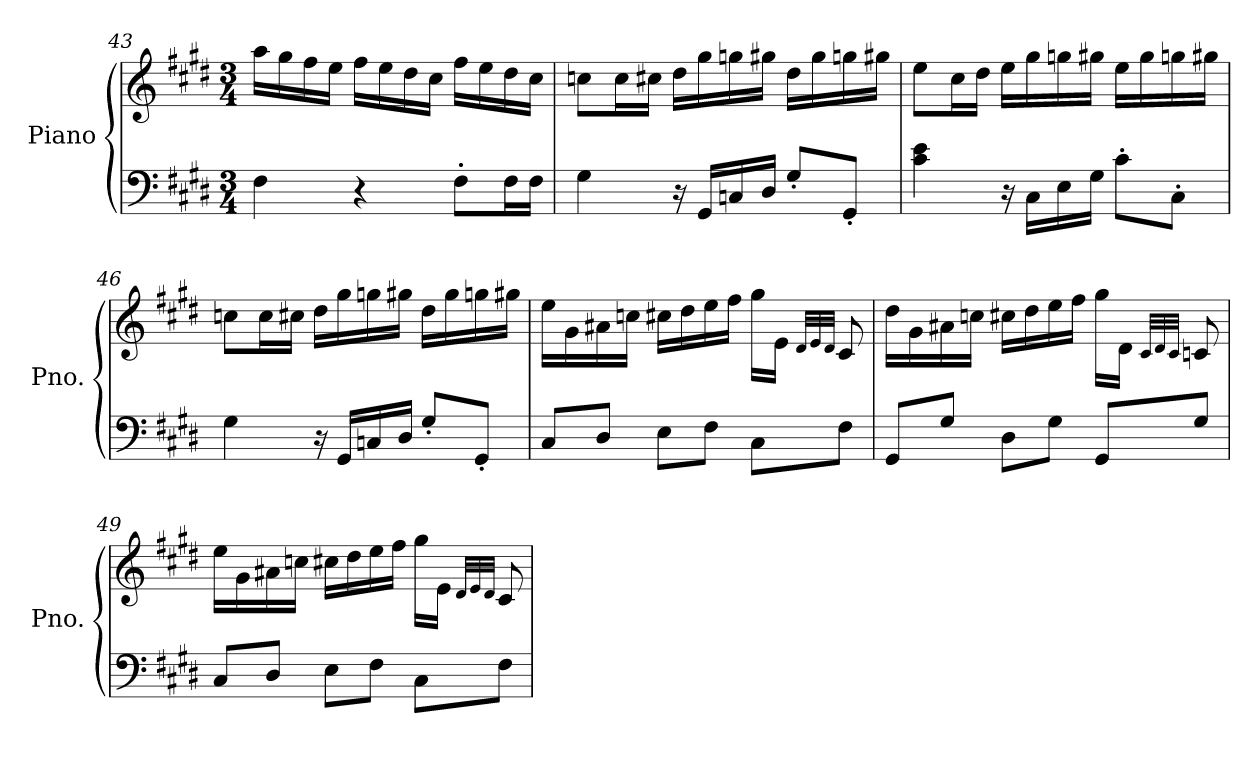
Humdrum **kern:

**kern	**kern
*part1	*part1
*staff2	*staff1
*I"Piano	*
*I'Pno.	*
!!LO:LB:g=z
*clefF4	*clefG2
*k[f#c#g#d#]	*k[f#c#g#d#]
*M3/4	*M3/4
=43	=43
4F#\	16aa\LL
.	16gg#\
.	16ff#\
.	16ee\JJ
4r	16ff#\LL
.	16ee\
.	16dd#\
.	16cc#\JJ
8F#'\L	16ff#\LL
.	16ee\
16F#\L	16dd#\
16F#\JJ	16cc#\JJ
=44	=44
4G#\	8ccn\L
.	16cc\L
.	16cc#X\JJ
16r	16dd#\LL
16GG#/LL	16gg#\
16Cn/	16ggn\
16D#/JJ	16gg#X\JJ
8G#'/L	16dd#\LL
.	16gg#\
8GG#'/J	16ggn\
.	16gg#X\JJ
=45	=45
4c#\ 4e\	8ee\L
.	16cc#\L
.	16dd#\JJ
16r	16ee\LL
16C#\LL	16gg#\
16E\	16ggn\
16G#\JJ	16gg#X\JJ
8c#'\L	16ee\LL
.	16gg#\
8C#'\J	16ggn\
.	16gg#X\JJ
!!LO:LB:g=z
=46	=46
4G#\	8ccn\L
.	16cc\L
.	16cc#X\JJ
16r	16dd#\LL
16GG#/LL	16gg#\
16Cn/	16ggn\
16D#/JJ	16gg#X\JJ
8G#'/L	16dd#\LL
.	16gg#\
8GG#'/J	16ggn\
.	16gg#X\JJ
=47	=47
8C#/L	16ee\LL
.	16g#\
8D#/J	16a#X\
.	16ccn\JJ
8E\L	16cc#X\LL
.	16dd#\
8F#\J	16ee\
.	16ff#\JJ
8C#\L	16gg#\LL
.	16e\JJ
.	32qd#/LLL
.	32qe/
.	32qd#/JJJ
8F#\J	8c#/
!!LO:LB:g=z
=48	=48
8GG#/L	16dd#\LL
.	16g#\
8G#/J	16a#X\
.	16ccn\JJ
8D#\L	16cc#X\LL
.	16dd#\
8G#\J	16ee\
.	16ff#\JJ
8GG#/L	16gg#\LL
.	16d#\JJ
.	32qc#/LLL
.	32qd#/
.	32qc#/JJJ
8G#/J	8cn/
=49	=49
8C#/L	16ee\LL
.	16g#\
8D#/J	16a#X\
.	16ccn\JJ
8E\L	16cc#X\LL
.	16dd#\
8F#\J	16ee\
.	16ff#\JJ
8C#\L	16gg#\LL
.	16e\JJ
.	32qd#/LLL
.	32qe/
.	32qd#/JJJ
8F#\J	8c#/
=	=
*-	*-
